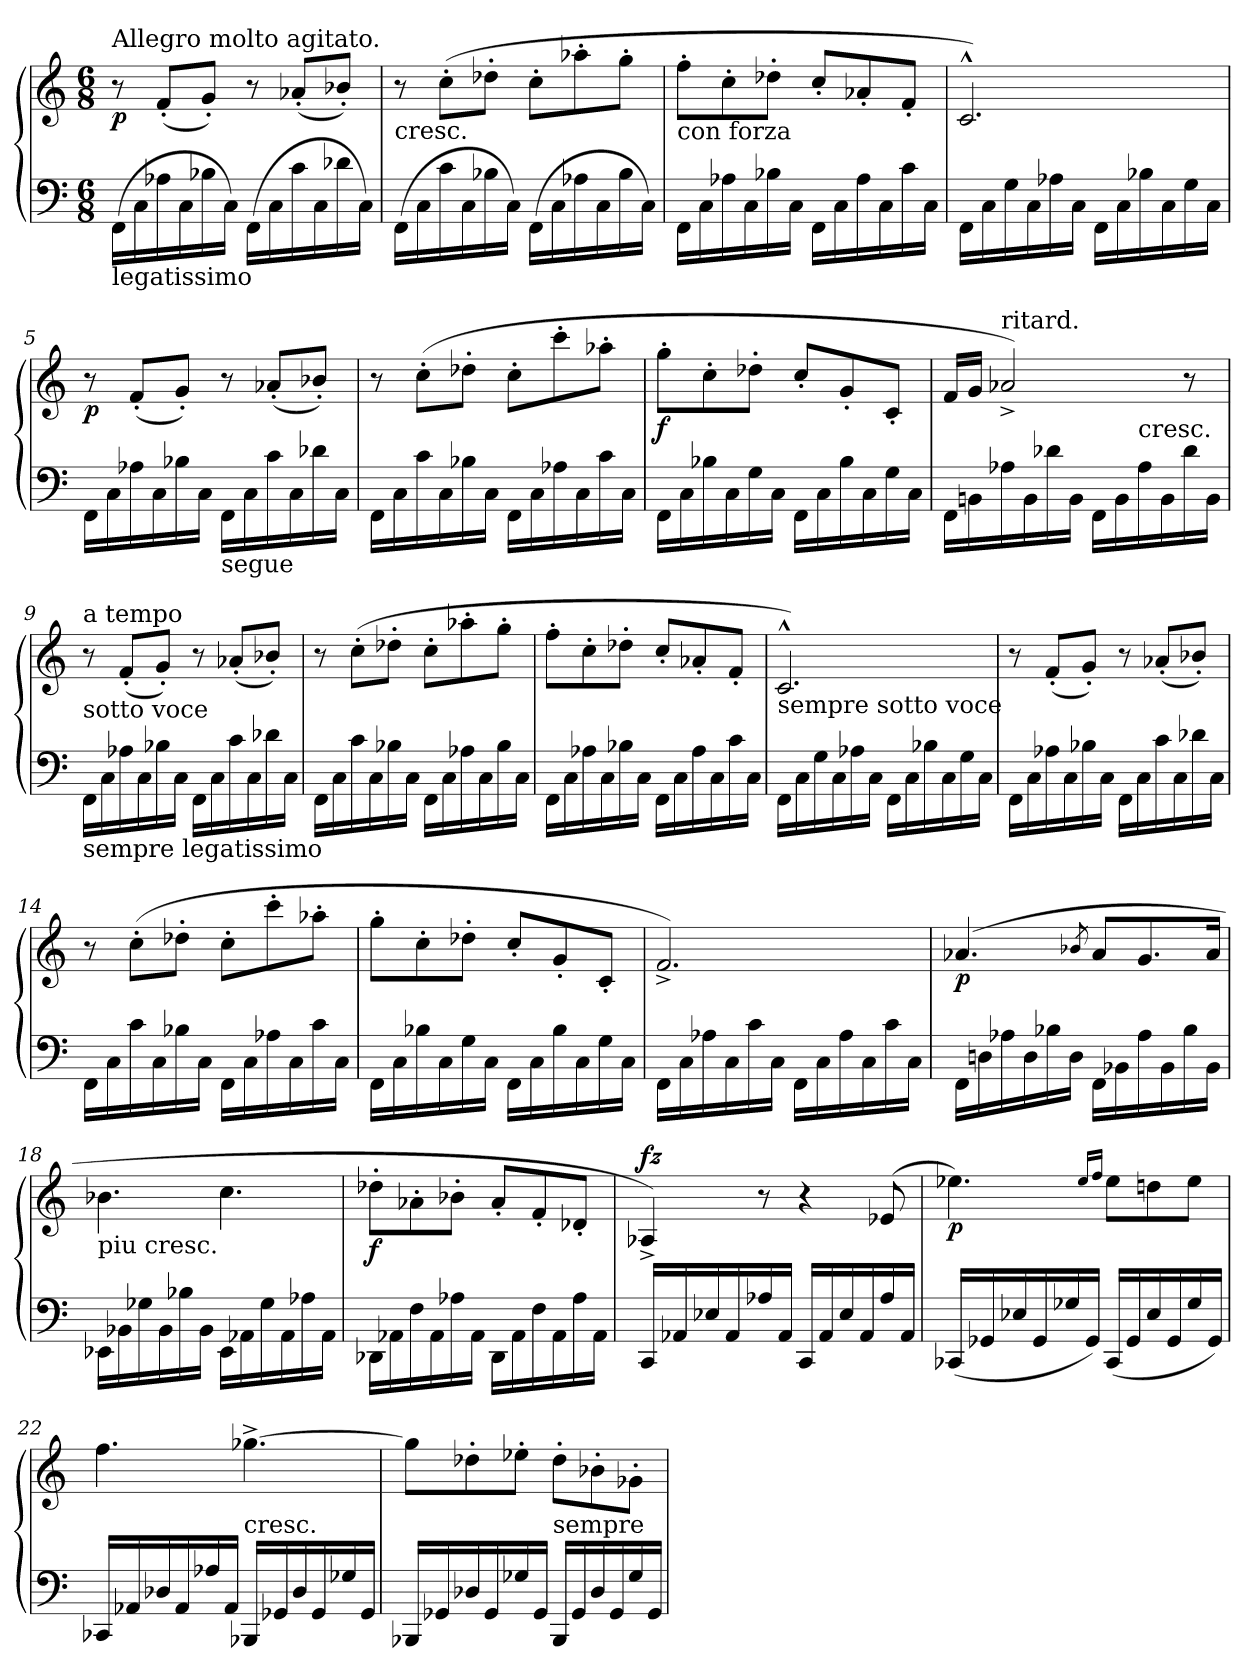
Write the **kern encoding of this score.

**kern	**kern	**dynam
*part1	*part1	*part1
*staff2	*staff1	*staff1/2
*clefF4	*clefG2	*
*M6/8	*M6/8	*
=1	=1	=1
!	!LO:TX:a:t=Allegro molto agitato.	!
!LO:TX:b:t=legatissimo	!	!
!	!	!LO:DY:b
(>16FF\LL	8r	p
16C\	.	.
16A-\	(<8f'</L	.
16C\	.	.
16B-\	8g'</J)	.
16C\JJ)	.	.
(>16FF\LL	8r	.
16C\	.	.
16c\	(<8a-'</L	.
16C\	.	.
16d-\	8b-'</J)	.
16C\JJ)	.	.
=2	=2	=2
!	!LO:TX:b:t=cresc.	!
(16FF\LL	8r	.
16C\	.	.
16c\	(>8cc'>\L	.
16C\	.	.
16B-\	8dd-'>\J	.
16C\JJ)	.	.
(16FF\LL	8cc'>\L	.
16C\	.	.
16A-\	8aa-'>\	.
16C\	.	.
16B-\	8gg'>\J	.
16C\JJ)	.	.
=3	=3	=3
!	!LO:TX:b:t=con forza	!
16FF\LL	8ff'>\L	.
16C\	.	.
16A-\	8cc'>\	.
16C\	.	.
16B-\	8dd-'>\J	.
16C\JJ	.	.
16FF\LL	8cc'>/L	.
16C\	.	.
16A-\	8a-'>/	.
16C\	.	.
16c\	8f'>/J	.
16C\JJ	.	.
=4	=4	=4
16FF\LL	2.c^^/)	.
16C\	.	.
16G\	.	.
16C\	.	.
16A-\	.	.
16C\JJ	.	.
16FF\LL	.	.
16C\	.	.
16B-\	.	.
16C\	.	.
16G\	.	.
16C\JJ	.	.
=5	=5	=5
!	!	!LO:DY:b
16FF\LL	8r	p
16C\	.	.
16A-\	(8f'>/L	.
16C\	.	.
16B-\	8g'>/J)	.
16C\JJ	.	.
!LO:TX:b:t=segue	!	!
16FF\LL	8r	.
16C\	.	.
16c\	(8a-'>/L	.
16C\	.	.
16d-\	8b-'>/J)	.
16C\JJ	.	.
=6	=6	=6
16FF\LL	8r	.
16C\	.	.
16c\	(>8cc'>\L	.
16C\	.	.
16B-\	8dd-'>\J	.
16C\JJ	.	.
16FF\LL	8cc'>\L	.
16C\	.	.
16A-\	8ccc'>\	.
16C\	.	.
16c\	8aa-'>\J	.
16C\JJ	.	.
=7	=7	=7
!	!	!LO:DY:b
16FF\LL	8gg'>\L	f
16C\	.	.
16B-\	8cc'>\	.
16C\	.	.
16G\	8dd-'>\J	.
16C\JJ	.	.
16FF\LL	8cc'>/L	.
16C\	.	.
16B-\	8g'>/	.
16C\	.	.
16G\	8c'>/J	.
16C\JJ	.	.
=8	=8	=8
16FF\LL	16f/LL	.
16BBn\	16g/JJ	.
!	!LO:TX:a:t=ritard.	!
16A-\	2a-^>/)	.
16BB\	.	.
16d-\	.	.
16BB\JJ	.	.
16FF\LL	.	.
16BB\	.	.
!LO:TX:a:t=cresc.	!	!
16A-\	.	.
16BB\	.	.
16d-\	8r	.
16BB\JJ	.	.
=9	=9	=9
!	!LO:TX:a:t=a tempo	!
!	!LO:TX:b:t=sotto voce	!
!LO:TX:b:t=sempre legatissimo	!	!
16FF\LL	8r	.
16C\	.	.
16A-\	(8f'>/L	.
16C\	.	.
16B-\	8g'>/J)	.
16C\JJ	.	.
16FF\LL	8r	.
16C\	.	.
16c\	(8a-'>/L	.
16C\	.	.
16d-\	8b-'>/J)	.
16C\JJ	.	.
=10	=10	=10
16FF\LL	8r	.
16C\	.	.
16c\	(>8cc'>\L	.
16C\	.	.
16B-\	8dd-'>\J	.
16C\JJ	.	.
16FF\LL	8cc'>\L	.
16C\	.	.
16A-\	8aa-'>\	.
16C\	.	.
16B-\	8gg'>\J	.
16C\JJ	.	.
=11	=11	=11
16FF\LL	8ff'>\L	.
16C\	.	.
16A-\	8cc'>\	.
16C\	.	.
16B-\	8dd-'>\J	.
16C\JJ	.	.
16FF\LL	8cc'>/L	.
16C\	.	.
16A-\	8a-'>/	.
16C\	.	.
16c\	8f'>/J	.
16C\JJ	.	.
=12	=12	=12
!	!LO:TX:b:t=sempre sotto voce	!
16FF\LL	2.c^^/)	.
16C\	.	.
16G\	.	.
16C\	.	.
16A-\	.	.
16C\JJ	.	.
16FF\LL	.	.
16C\	.	.
16B-\	.	.
16C\	.	.
16G\	.	.
16C\JJ	.	.
=13	=13	=13
16FF\LL	8r	.
16C\	.	.
16A-\	(8f'>/L	.
16C\	.	.
16B-\	8g'>/J)	.
16C\JJ	.	.
16FF\LL	8r	.
16C\	.	.
16c\	(8a-'>/L	.
16C\	.	.
16d-\	8b-'>/J)	.
16C\JJ	.	.
=14	=14	=14
16FF\LL	8r	.
16C\	.	.
16c\	(>8cc'>\L	.
16C\	.	.
16B-\	8dd-'>\J	.
16C\JJ	.	.
16FF\LL	8cc'>\L	.
16C\	.	.
16A-\	8ccc'>\	.
16C\	.	.
16c\	8aa-'>\J	.
16C\JJ	.	.
=15	=15	=15
16FF\LL	8gg'>\L	.
16C\	.	.
16B-\	8cc'>\	.
16C\	.	.
16G\	8dd-'>\J	.
16C\JJ	.	.
16FF\LL	8cc'>/L	.
16C\	.	.
16B-\	8g'>/	.
16C\	.	.
16G\	8c'>/J	.
16C\JJ	.	.
=16	=16	=16
16FF\LL	2.f^/)	.
16C\	.	.
16A-\	.	.
16C\	.	.
16c\	.	.
16C\JJ	.	.
16FF\LL	.	.
16C\	.	.
16A-\	.	.
16C\	.	.
16c\	.	.
16C\JJ	.	.
=17	=17	=17
!	!	!LO:DY:b
16FF\LL	(>4.a-/	p
16Dn\	.	.
16A-\	.	.
16D\	.	.
16B-\	.	.
16D\JJ	.	.
.	8qb-/	.
16FF\LL	8a-/L	.
16BB-\	.	.
16A-\	8.g/	.
16BB-\	.	.
16B-\	.	.
16BB-\JJ	16a-/Jk	.
=18	=18	=18
!	!LO:TX:b:t=piu cresc.	!
16EE-\LL	4.b-\	.
16BB-\	.	.
16G-\	.	.
16BB-\	.	.
16B-\	.	.
16BB-\JJ	.	.
16EE-\LL	4.cc\	.
16AA-\	.	.
16G-\	.	.
16AA-\	.	.
16A-\	.	.
16AA-\JJ	.	.
=19	=19	=19
!	!	!LO:DY:b
16DD-\LL	8dd-'>\L	f
16AA-\	.	.
16F\	8a-'>\	.
16AA-\	.	.
16A-\	8b-'>\J	.
16AA-\JJ	.	.
16DD-\LL	8a-'>/L	.
16AA-\	.	.
16F\	8f'>/	.
16AA-\	.	.
16A-\	8d-'>/J	.
16AA-\JJ	.	.
=20	=20	=20
!	!	!LO:DY:a
16CC/LL	4A-^>/)	fz
16AA-/	.	.
16E-/	.	.
16AA-/	.	.
16A-/	8r	.
16AA-/JJ	.	.
16CC/LL	4r	.
16AA-/	.	.
16E-/	.	.
16AA-/	.	.
16A-/	(8e-/	.
16AA-/JJ	.	.
=21	=21	=21
!	!	!LO:DY:b
(16CC-/LL	4.ee-\)	p
16GG-/	.	.
16E-/	.	.
16GG-/	.	.
16G-/	.	.
16GG-/JJ)	.	.
.	16qee-/LL	.
.	16qff/JJ	.
(16CC-/LL	8ee-\L	.
16GG-/	.	.
16E-/	8ddn\	.
16GG-/	.	.
16G-/	8ee-\J	.
16GG-/JJ)	.	.
=22	=22	=22
16CC-/LL	4.ff\	.
16AA-/	.	.
16D-/	.	.
16AA-/	.	.
16A-/	.	.
16AA-/JJ	.	.
!LO:TX:a:t=cresc.	!	!
16BBB-/LL	[4.gg-^>\	.
16GG-/	.	.
16D-/	.	.
16GG-/	.	.
16G-/	.	.
16GG-/JJ	.	.
=23	=23	=23
16BBB-/LL	8gg-\L]	.
16GG-/	.	.
16D-/	8dd-'>\	.
16GG-/	.	.
16G-/	8ee-'>\J	.
16GG-/JJ	.	.
!LO:TX:a:t=sempre	!	!
16BBB-/LL	8dd-'>\L	.
16GG-/	.	.
16D-/	8b-'>\	.
16GG-/	.	.
16G-/	8g-'>\J	.
16GG-/JJ	.	.
=	=	=
*-	*-	*-
